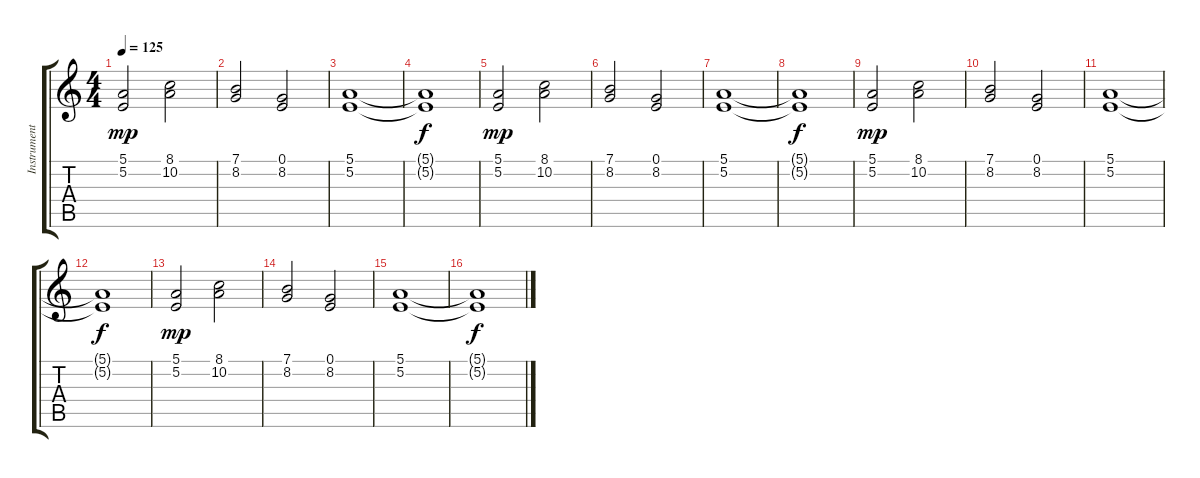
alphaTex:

\track ("Instrument 2" "Instrument") {instrument koto}
\staff {score tabs}
\tuning (E4 B3 G3 D3 A2 E2) {hide}
\ts (4 4)
\tempo 125
\clef g2
\ks c
(5.1 5.2).2{dy mp} (8.1 10.2).2 |
(7.1 8.2).2 (0.1 8.2).2 |
(5.1 5.2).1 |
(5.1{t} 5.2{t}).1{dy f} |
(5.1 5.2).2{dy mp} (8.1 10.2).2 |
(7.1 8.2).2 (0.1 8.2).2 |
(5.1 5.2).1 |
(5.1{t} 5.2{t}).1{dy f} |
(5.1 5.2).2{dy mp} (8.1 10.2).2 |
(7.1 8.2).2 (0.1 8.2).2 |
(5.1 5.2).1 |
(5.1{t} 5.2{t}).1{dy f} |
(5.1 5.2).2{dy mp} (8.1 10.2).2{volume 12} |
(7.1 8.2).2{volume 10} (0.1 8.2).2{volume 9} |
(5.1 5.2).1{volume 3} |
(5.1{t} 5.2{t}).1{dy f}
